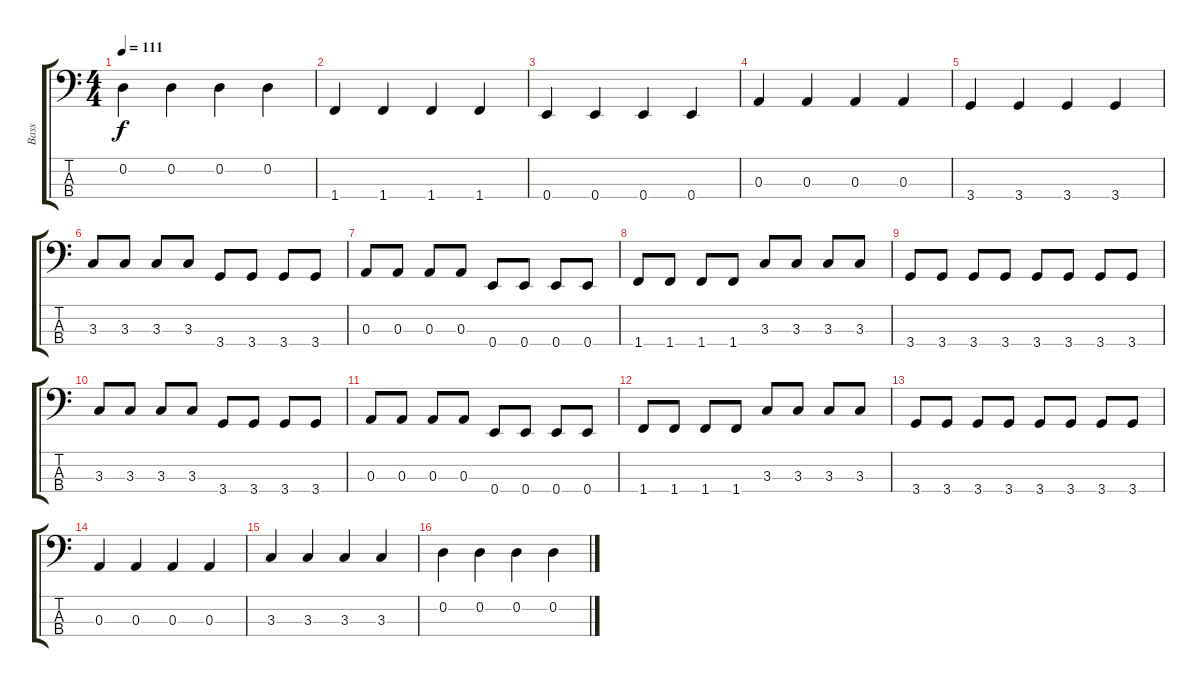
\track ("Bass" "Bass") {instrument electricbassfinger}
\staff {score tabs}
\tuning (G2 D2 A1 E1) {hide}
\ts (4 4)
\tempo 111
\clef f4
\ks c
0.2.4{dy f} 0.2.4 0.2.4 0.2.4 |
1.4.4 1.4.4 1.4.4 1.4.4 |
0.4.4 0.4.4 0.4.4 0.4.4 |
0.3.4 0.3.4 0.3.4 0.3.4 |
3.4.4 3.4.4 3.4.4 3.4.4 |
3.3.8 3.3.8 3.3.8 3.3.8 3.4.8 3.4.8 3.4.8 3.4.8 |
0.3.8 0.3.8 0.3.8 0.3.8 0.4.8 0.4.8 0.4.8 0.4.8 |
1.4.8 1.4.8 1.4.8 1.4.8 3.3.8 3.3.8 3.3.8 3.3.8 |
3.4.8 3.4.8 3.4.8 3.4.8 3.4.8 3.4.8 3.4.8 3.4.8 |
3.3.8 3.3.8 3.3.8 3.3.8 3.4.8 3.4.8 3.4.8 3.4.8 |
0.3.8 0.3.8 0.3.8 0.3.8 0.4.8 0.4.8 0.4.8 0.4.8 |
1.4.8 1.4.8 1.4.8 1.4.8 3.3.8 3.3.8 3.3.8 3.3.8 |
3.4.8 3.4.8 3.4.8 3.4.8 3.4.8 3.4.8 3.4.8 3.4.8 |
0.3.4 0.3.4 0.3.4 0.3.4 |
3.3.4 3.3.4 3.3.4 3.3.4 |
0.2.4 0.2.4 0.2.4 0.2.4
